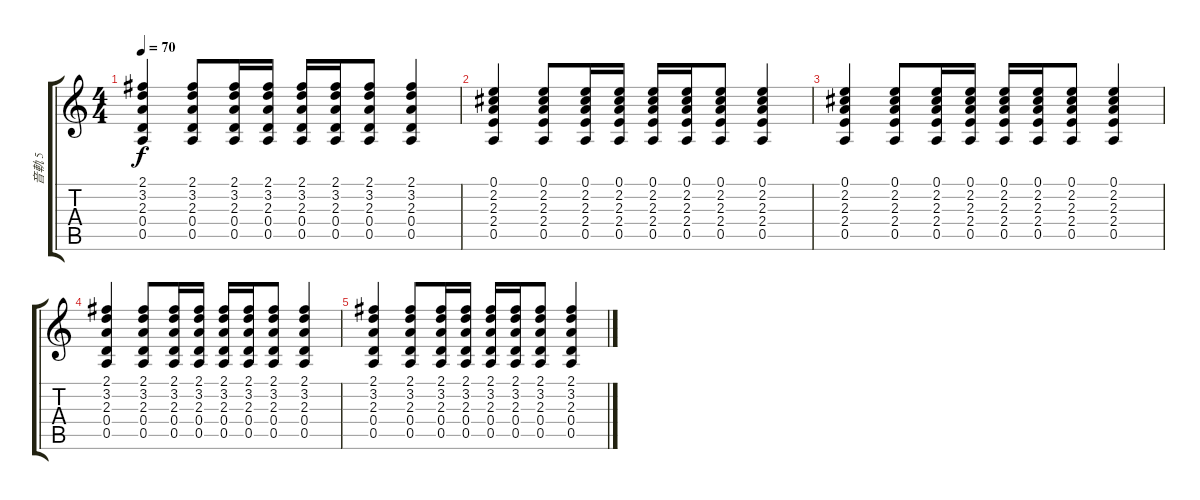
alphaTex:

\track ("音軌 5" "音軌 5") {instrument acousticguitarsteel}
\staff {score tabs}
\tuning (E4 B3 G3 D3 A2 E2) {hide}
\ts (4 4)
\tempo 70
\clef g2
\ks c
(2.1 3.2 2.3 0.4 0.5).4{dy f} (2.1 3.2 2.3 0.4 0.5).8 (2.1 3.2 2.3 0.4 0.5).16 (2.1 3.2 2.3 0.4 0.5).16 (2.1 3.2 2.3 0.4 0.5).16 (2.1 3.2 2.3 0.4 0.5).16 (2.1 3.2 2.3 0.4 0.5).8 (2.1 3.2 2.3 0.4 0.5).4 |
(0.1 2.2 2.3 2.4 0.5).4 (0.1 2.2 2.3 2.4 0.5).8 (0.1 2.2 2.3 2.4 0.5).16 (0.1 2.2 2.3 2.4 0.5).16 (0.1 2.2 2.3 2.4 0.5).16 (0.1 2.2 2.3 2.4 0.5).16 (0.1 2.2 2.3 2.4 0.5).8 (0.1 2.2 2.3 2.4 0.5).4 |
(0.1 2.2 2.3 2.4 0.5).4 (0.1 2.2 2.3 2.4 0.5).8 (0.1 2.2 2.3 2.4 0.5).16 (0.1 2.2 2.3 2.4 0.5).16 (0.1 2.2 2.3 2.4 0.5).16 (0.1 2.2 2.3 2.4 0.5).16 (0.1 2.2 2.3 2.4 0.5).8 (0.1 2.2 2.3 2.4 0.5).4 |
(2.1 3.2 2.3 0.4 0.5).4 (2.1 3.2 2.3 0.4 0.5).8 (2.1 3.2 2.3 0.4 0.5).16 (2.1 3.2 2.3 0.4 0.5).16 (2.1 3.2 2.3 0.4 0.5).16 (2.1 3.2 2.3 0.4 0.5).16 (2.1 3.2 2.3 0.4 0.5).8 (2.1 3.2 2.3 0.4 0.5).4 |
(2.1 3.2 2.3 0.4 0.5).4 (2.1 3.2 2.3 0.4 0.5).8 (2.1 3.2 2.3 0.4 0.5).16 (2.1 3.2 2.3 0.4 0.5).16 (2.1 3.2 2.3 0.4 0.5).16 (2.1 3.2 2.3 0.4 0.5).16 (2.1 3.2 2.3 0.4 0.5).8 (2.1 3.2 2.3 0.4 0.5).4
